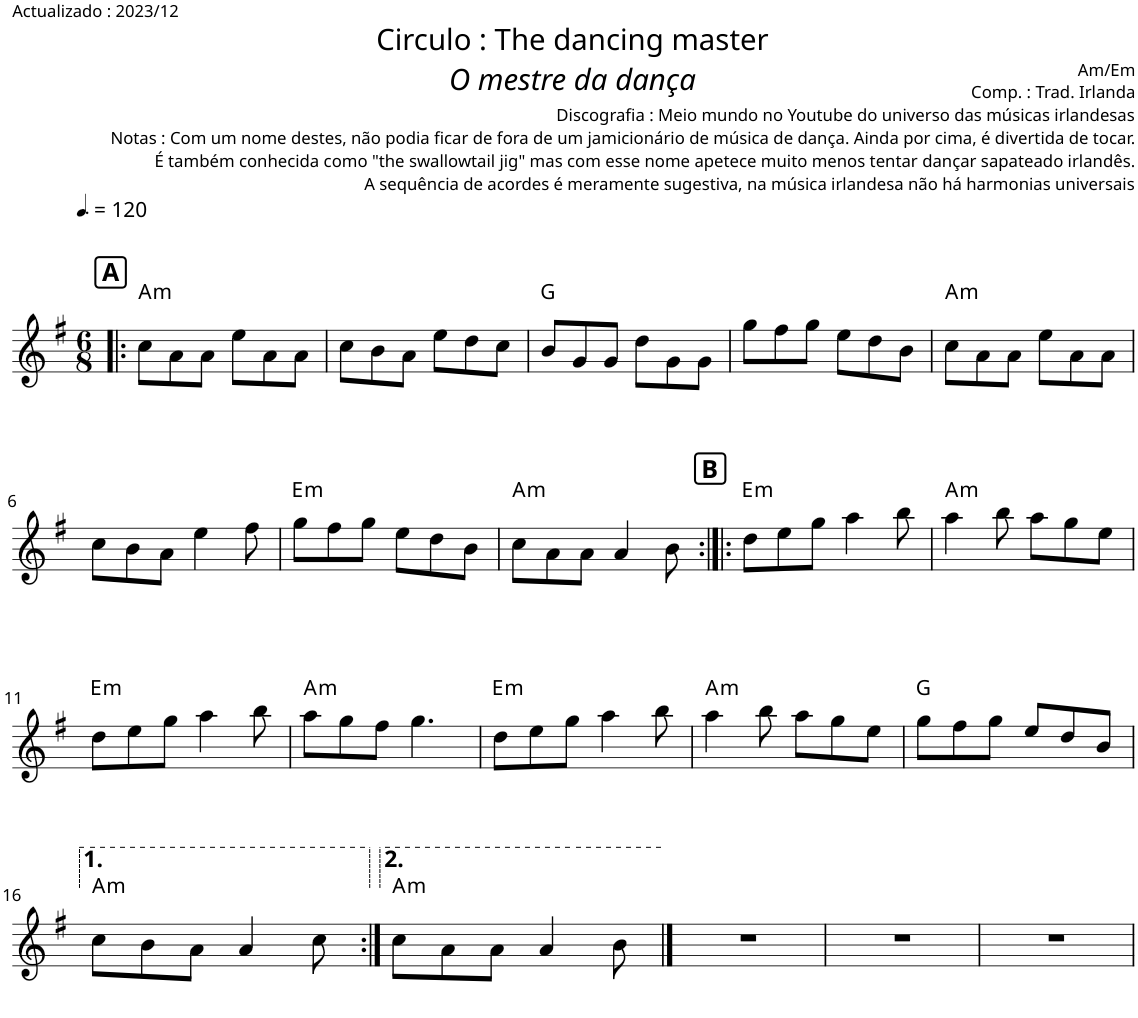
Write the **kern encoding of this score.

**kern	**harte
*part1	*part1
*staff1	*
*I"Piano	*
*I'Pno.	*
*clefG2	*
*k[f#]	*
*M6/8	*
*MM180	*
!!LO:REH:place=s1:a:B:cj:fs=12:t=A
=1!|:	=1!|:
!	!LO:H:kt=m
8cc\L	A:min
8a\	.
8a\J	.
8ee\L	.
8a\	.
8a\J	.
=2	=2
8cc\L	.
8b\	.
8a\J	.
8ee\L	.
8dd\	.
8cc\J	.
=3	=3
8b/L	G:maj
8g/	.
8g/J	.
8dd\L	.
8g\	.
8g\J	.
=4	=4
8gg\L	.
8ff#\	.
8gg\J	.
8ee\L	.
8dd\	.
8b\J	.
=5	=5
!	!LO:H:kt=m
8cc\L	A:min
8a\	.
8a\J	.
8ee\L	.
8a\	.
8a\J	.
!!LO:LB:g=z
=6	=6
8cc\L	.
8b\	.
8a\J	.
4ee\	.
8ff#\	.
=7	=7
!	!LO:H:kt=m
8gg\L	E:min
8ff#\	.
8gg\J	.
8ee\L	.
8dd\	.
8b\J	.
=8	=8
!	!LO:H:kt=m
8cc\L	A:min
8a\	.
8a\J	.
4a/	.
8b\	.
!!LO:REH:place=s1:a:B:cj:fs=12:t=B
=9:|!|:	=9:|!|:
!	!LO:H:kt=m
8dd\L	E:min
8ee\	.
8gg\J	.
4aa\	.
8bb\	.
=10	=10
!	!LO:H:kt=m
4aa\	A:min
8bb\	.
8aa\L	.
8gg\	.
8ee\J	.
!!LO:LB:g=z
=11	=11
!	!LO:H:kt=m
8dd\L	E:min
8ee\	.
8gg\J	.
4aa\	.
8bb\	.
=12	=12
!	!LO:H:kt=m
8aa\L	A:min
8gg\	.
8ff#\J	.
4.gg\	.
=13	=13
!	!LO:H:kt=m
8dd\L	E:min
8ee\	.
8gg\J	.
4aa\	.
8bb\	.
=14	=14
!	!LO:H:kt=m
4aa\	A:min
8bb\	.
8aa\L	.
8gg\	.
8ee\J	.
=15	=15
8gg\L	G:maj
8ff#\	.
8gg\J	.
8ee/L	.
8dd/	.
8b/J	.
!!LO:LB:g=z
=16	=16
!	!LO:H:kt=m
8cc\L	A:min
8b\	.
8a\J	.
4a/	.
8cc\	.
=17:|!	=17:|!
!	!LO:H:kt=m
8cc\L	A:min
8a\	.
8a\J	.
4a/	.
8b\	.
==18	==18
2.r	.
=19	=19
2.r	.
=20	=20
2.r	.
=	=
*-	*-
